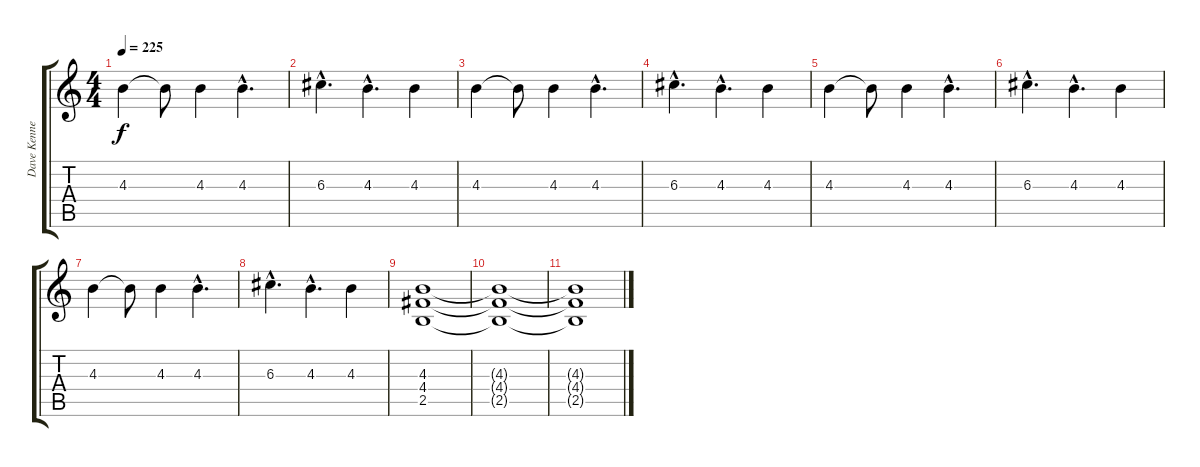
\track ("Dave Kennedy (Guitar)" "Dave Kenne") {instrument acousticguitarsteel}
\staff {score tabs}
\tuning (E4 B3 G3 D3 A2 E2) {hide}
\ts (4 4)
\tempo 225
\clef g2
\ks c
4.3.4{dy f} 4.3{t}.8 4.3.4 4.3{hac}.4{d} |
6.3{hac}.4{d} 4.3{hac}.4{d} 4.3.4 |
4.3.4 4.3{t}.8 4.3.4 4.3{hac}.4{d} |
6.3{hac}.4{d} 4.3{hac}.4{d} 4.3.4 |
4.3.4 4.3{t}.8 4.3.4 4.3{hac}.4{d} |
6.3{hac}.4{d} 4.3{hac}.4{d} 4.3.4 |
4.3.4 4.3{t}.8 4.3.4 4.3{hac}.4{d} |
6.3{hac}.4{d} 4.3{hac}.4{d} 4.3.4 |
(4.3 4.4 2.5).1 |
(4.3{t} 4.4{t} 2.5{t}).1 |
(4.3{t} 4.4{t} 2.5{t}).1
